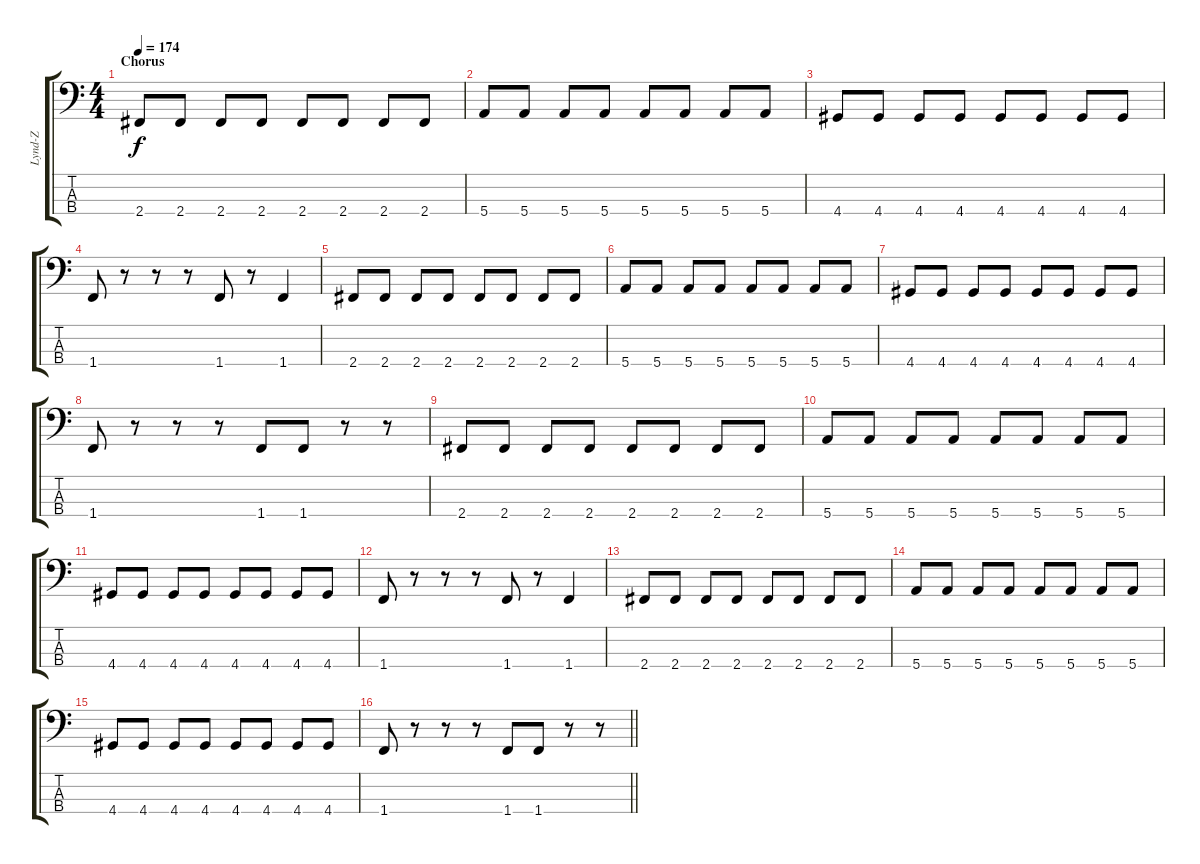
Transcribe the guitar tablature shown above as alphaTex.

\track ("Lynd-Z" "Lynd-Z") {instrument electricbassfinger}
\staff {score tabs}
\tuning (G2 D2 A1 E1) {hide}
\ts (4 4)
\section ("" "Chorus")
\tempo 174
\clef f4
\ks c
2.4.8{dy f} 2.4.8 2.4.8 2.4.8 2.4.8 2.4.8 2.4.8 2.4.8 |
5.4.8 5.4.8 5.4.8 5.4.8 5.4.8 5.4.8 5.4.8 5.4.8 |
4.4.8 4.4.8 4.4.8 4.4.8 4.4.8 4.4.8 4.4.8 4.4.8 |
1.4.8 r.8 r.8 r.8 1.4.8 r.8 1.4.4 |
2.4.8 2.4.8 2.4.8 2.4.8 2.4.8 2.4.8 2.4.8 2.4.8 |
5.4.8 5.4.8 5.4.8 5.4.8 5.4.8 5.4.8 5.4.8 5.4.8 |
4.4.8 4.4.8 4.4.8 4.4.8 4.4.8 4.4.8 4.4.8 4.4.8 |
1.4.8 r.8 r.8 r.8 1.4.8 1.4.8 r.8 r.8 |
2.4.8 2.4.8 2.4.8 2.4.8 2.4.8 2.4.8 2.4.8 2.4.8 |
5.4.8 5.4.8 5.4.8 5.4.8 5.4.8 5.4.8 5.4.8 5.4.8 |
4.4.8 4.4.8 4.4.8 4.4.8 4.4.8 4.4.8 4.4.8 4.4.8 |
1.4.8 r.8 r.8 r.8 1.4.8 r.8 1.4.4 |
2.4.8 2.4.8 2.4.8 2.4.8 2.4.8 2.4.8 2.4.8 2.4.8 |
5.4.8 5.4.8 5.4.8 5.4.8 5.4.8 5.4.8 5.4.8 5.4.8 |
4.4.8 4.4.8 4.4.8 4.4.8 4.4.8 4.4.8 4.4.8 4.4.8 |
\barLineRight lightlight
1.4.8 r.8 r.8 r.8 1.4.8 1.4.8 r.8 r.8
